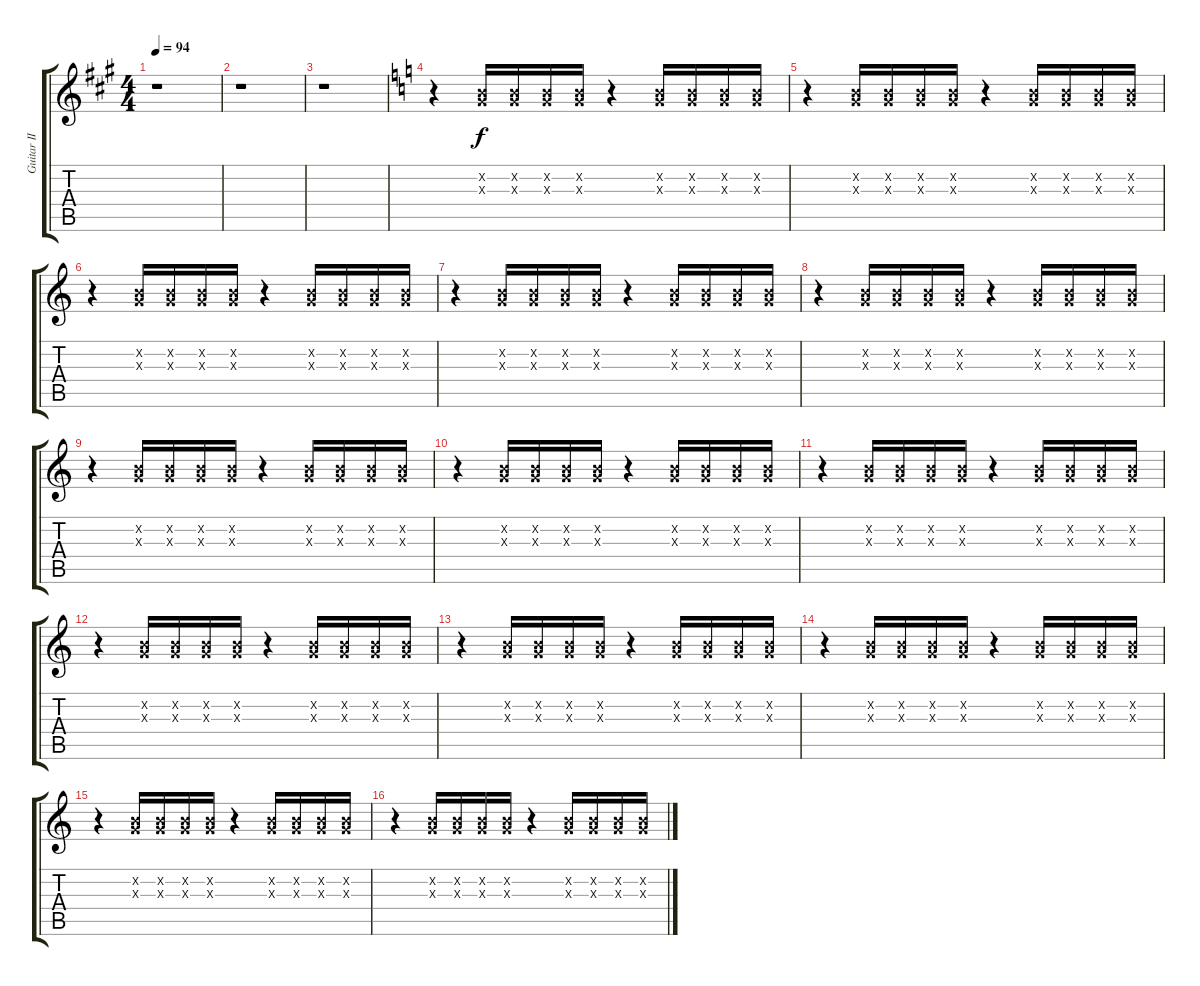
\track ("Guitar II" "Guitar II") {instrument electricguitarclean}
\staff {score tabs}
\tuning (E4 B3 G3 D3 A2 E2) {hide}
\ts (4 4)
\tempo 94
\clef g2
\ks a
r.1{dy f} |
r.1 |
r.1 |
\ks c
r.4 (0.2{x} 0.3{x}).16 (0.2{x} 0.3{x}).16 (0.2{x} 0.3{x}).16 (0.2{x} 0.3{x}).16 r.4 (0.2{x} 0.3{x}).16 (0.2{x} 0.3{x}).16 (0.2{x} 0.3{x}).16 (0.2{x} 0.3{x}).16 |
r.4 (0.2{x} 0.3{x}).16 (0.2{x} 0.3{x}).16 (0.2{x} 0.3{x}).16 (0.2{x} 0.3{x}).16 r.4 (0.2{x} 0.3{x}).16 (0.2{x} 0.3{x}).16 (0.2{x} 0.3{x}).16 (0.2{x} 0.3{x}).16 |
r.4 (0.2{x} 0.3{x}).16 (0.2{x} 0.3{x}).16 (0.2{x} 0.3{x}).16 (0.2{x} 0.3{x}).16 r.4 (0.2{x} 0.3{x}).16 (0.2{x} 0.3{x}).16 (0.2{x} 0.3{x}).16 (0.2{x} 0.3{x}).16 |
r.4 (0.2{x} 0.3{x}).16 (0.2{x} 0.3{x}).16 (0.2{x} 0.3{x}).16 (0.2{x} 0.3{x}).16 r.4 (0.2{x} 0.3{x}).16 (0.2{x} 0.3{x}).16 (0.2{x} 0.3{x}).16 (0.2{x} 0.3{x}).16 |
r.4 (0.2{x} 0.3{x}).16 (0.2{x} 0.3{x}).16 (0.2{x} 0.3{x}).16 (0.2{x} 0.3{x}).16 r.4 (0.2{x} 0.3{x}).16 (0.2{x} 0.3{x}).16 (0.2{x} 0.3{x}).16 (0.2{x} 0.3{x}).16 |
r.4 (0.2{x} 0.3{x}).16 (0.2{x} 0.3{x}).16 (0.2{x} 0.3{x}).16 (0.2{x} 0.3{x}).16 r.4 (0.2{x} 0.3{x}).16 (0.2{x} 0.3{x}).16 (0.2{x} 0.3{x}).16 (0.2{x} 0.3{x}).16 |
r.4 (0.2{x} 0.3{x}).16 (0.2{x} 0.3{x}).16 (0.2{x} 0.3{x}).16 (0.2{x} 0.3{x}).16 r.4 (0.2{x} 0.3{x}).16 (0.2{x} 0.3{x}).16 (0.2{x} 0.3{x}).16 (0.2{x} 0.3{x}).16 |
r.4 (0.2{x} 0.3{x}).16 (0.2{x} 0.3{x}).16 (0.2{x} 0.3{x}).16 (0.2{x} 0.3{x}).16 r.4 (0.2{x} 0.3{x}).16 (0.2{x} 0.3{x}).16 (0.2{x} 0.3{x}).16 (0.2{x} 0.3{x}).16 |
r.4 (0.2{x} 0.3{x}).16 (0.2{x} 0.3{x}).16 (0.2{x} 0.3{x}).16 (0.2{x} 0.3{x}).16 r.4 (0.2{x} 0.3{x}).16 (0.2{x} 0.3{x}).16 (0.2{x} 0.3{x}).16 (0.2{x} 0.3{x}).16 |
r.4 (0.2{x} 0.3{x}).16 (0.2{x} 0.3{x}).16 (0.2{x} 0.3{x}).16 (0.2{x} 0.3{x}).16 r.4 (0.2{x} 0.3{x}).16 (0.2{x} 0.3{x}).16 (0.2{x} 0.3{x}).16 (0.2{x} 0.3{x}).16 |
r.4 (0.2{x} 0.3{x}).16 (0.2{x} 0.3{x}).16 (0.2{x} 0.3{x}).16 (0.2{x} 0.3{x}).16 r.4 (0.2{x} 0.3{x}).16 (0.2{x} 0.3{x}).16 (0.2{x} 0.3{x}).16 (0.2{x} 0.3{x}).16 |
r.4 (0.2{x} 0.3{x}).16 (0.2{x} 0.3{x}).16 (0.2{x} 0.3{x}).16 (0.2{x} 0.3{x}).16 r.4 (0.2{x} 0.3{x}).16 (0.2{x} 0.3{x}).16 (0.2{x} 0.3{x}).16 (0.2{x} 0.3{x}).16 |
r.4 (0.2{x} 0.3{x}).16 (0.2{x} 0.3{x}).16 (0.2{x} 0.3{x}).16 (0.2{x} 0.3{x}).16 r.4 (0.2{x} 0.3{x}).16 (0.2{x} 0.3{x}).16 (0.2{x} 0.3{x}).16 (0.2{x} 0.3{x}).16
